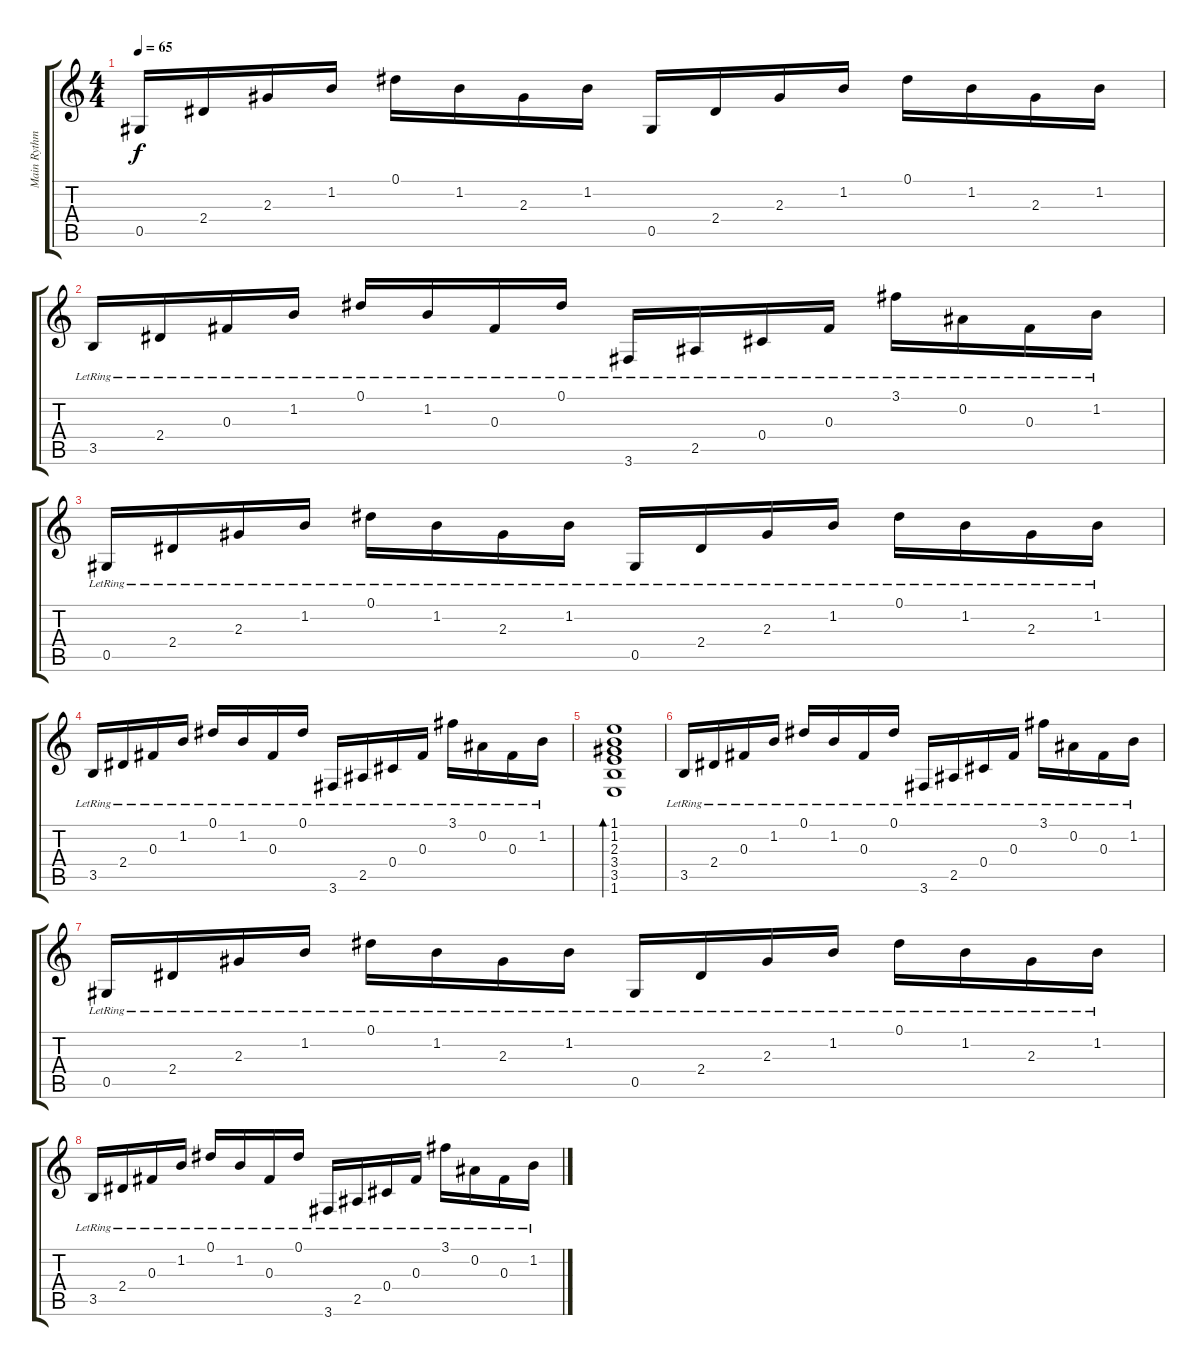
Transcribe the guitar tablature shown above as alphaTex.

\track ("Main Rythm" "Main Rythm") {instrument acousticguitarsteel}
\staff {score tabs}
\tuning (Eb4 Bb3 Gb3 Db3 Ab2 Eb2) {hide}
\ts (4 4)
\tempo 65
\clef g2
\ks c
0.5.16{dy f} 2.4.16 2.3.16 1.2.16 0.1.16 1.2.16 2.3.16 1.2.16 0.5.16 2.4.16 2.3.16 1.2.16 0.1.16 1.2.16 2.3.16 1.2.16 |
3.5{lr}.16 2.4{lr}.16 0.3{lr}.16 1.2{lr}.16 0.1{lr}.16 1.2{lr}.16 0.3{lr}.16 0.1{lr}.16 3.6{lr}.16 2.5{lr}.16 0.4{lr}.16 0.3{lr}.16 3.1{lr}.16 0.2{lr}.16 0.3{lr}.16 1.2{lr}.16 |
0.5{lr}.16 2.4{lr}.16 2.3{lr}.16 1.2{lr}.16 0.1{lr}.16 1.2{lr}.16 2.3{lr}.16 1.2{lr}.16 0.5{lr}.16 2.4{lr}.16 2.3{lr}.16 1.2{lr}.16 0.1{lr}.16 1.2{lr}.16 2.3{lr}.16 1.2{lr}.16 |
3.5{lr}.16 2.4{lr}.16 0.3{lr}.16 1.2{lr}.16 0.1{lr}.16 1.2{lr}.16 0.3{lr}.16 0.1{lr}.16 3.6{lr}.16 2.5{lr}.16 0.4{lr}.16 0.3{lr}.16 3.1{lr}.16 0.2{lr}.16 0.3{lr}.16 1.2{lr}.16 |
(1.1 1.2 2.3 3.4 3.5 1.6).1{bd 120} |
3.5{lr}.16 2.4{lr}.16 0.3{lr}.16 1.2{lr}.16 0.1{lr}.16 1.2{lr}.16 0.3{lr}.16 0.1{lr}.16 3.6{lr}.16 2.5{lr}.16 0.4{lr}.16 0.3{lr}.16 3.1{lr}.16 0.2{lr}.16 0.3{lr}.16 1.2{lr}.16 |
0.5{lr}.16 2.4{lr}.16 2.3{lr}.16 1.2{lr}.16 0.1{lr}.16 1.2{lr}.16 2.3{lr}.16 1.2{lr}.16 0.5{lr}.16 2.4{lr}.16 2.3{lr}.16 1.2{lr}.16 0.1{lr}.16 1.2{lr}.16 2.3{lr}.16 1.2{lr}.16 |
3.5{lr}.16 2.4{lr}.16 0.3{lr}.16 1.2{lr}.16 0.1{lr}.16 1.2{lr}.16 0.3{lr}.16 0.1{lr}.16 3.6{lr}.16 2.5{lr}.16 0.4{lr}.16 0.3{lr}.16 3.1{lr}.16 0.2{lr}.16 0.3{lr}.16 1.2{lr}.16
